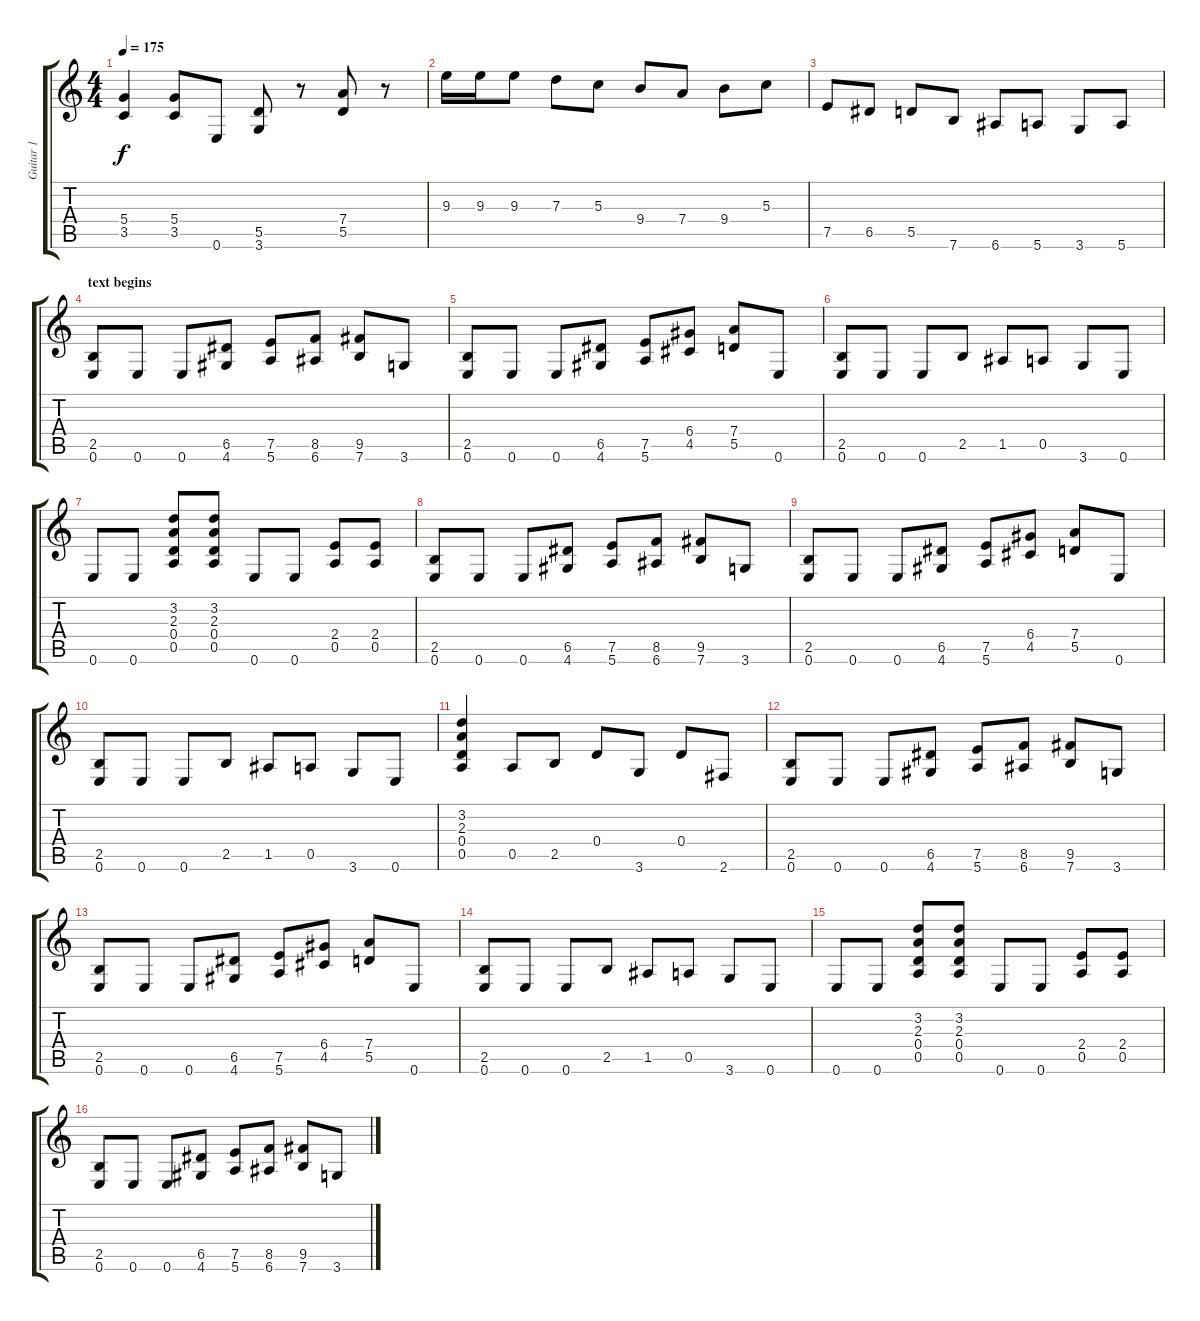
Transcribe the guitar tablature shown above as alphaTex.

\track ("Guitar 1" "Guitar 1") {instrument distortionguitar}
\staff {score tabs}
\tuning (E4 B3 G3 D3 A2 E2) {hide}
\ts (4 4)
\tempo 175
\clef g2
\ks c
(5.4 3.5).4{dy f} (5.4 3.5).8 0.6.8 (5.5 3.6).8 r.8 (7.4 5.5).8 r.8 |
9.3.16 9.3.16 9.3.8 7.3.8 5.3.8 9.4.8 7.4.8 9.4.8 5.3.8 |
7.5.8 6.5.8 5.5.8 7.6.8 6.6.8 5.6.8 3.6.8 5.6.8 |
\section ("" "text begins")
(2.5 0.6).8 0.6.8 0.6.8 (6.5 4.6).8 (7.5 5.6).8 (8.5 6.6).8 (9.5 7.6).8 3.6.8 |
(2.5 0.6).8 0.6.8 0.6.8 (6.5 4.6).8 (7.5 5.6).8 (6.4 4.5).8 (7.4 5.5).8 0.6.8 |
(2.5 0.6).8 0.6.8 0.6.8 2.5.8 1.5.8 0.5.8 3.6.8 0.6.8 |
0.6.8 0.6.8 (3.2 2.3 0.4 0.5).8 (3.2 2.3 0.4 0.5).8 0.6.8 0.6.8 (2.4 0.5).8 (2.4 0.5).8 |
(2.5 0.6).8 0.6.8 0.6.8 (6.5 4.6).8 (7.5 5.6).8 (8.5 6.6).8 (9.5 7.6).8 3.6.8 |
(2.5 0.6).8 0.6.8 0.6.8 (6.5 4.6).8 (7.5 5.6).8 (6.4 4.5).8 (7.4 5.5).8 0.6.8 |
(2.5 0.6).8 0.6.8 0.6.8 2.5.8 1.5.8 0.5.8 3.6.8 0.6.8 |
(3.2 2.3 0.4 0.5).4 0.5.8 2.5.8 0.4.8 3.6.8 0.4.8 2.6.8 |
(2.5 0.6).8 0.6.8 0.6.8 (6.5 4.6).8 (7.5 5.6).8 (8.5 6.6).8 (9.5 7.6).8 3.6.8 |
(2.5 0.6).8 0.6.8 0.6.8 (6.5 4.6).8 (7.5 5.6).8 (6.4 4.5).8 (7.4 5.5).8 0.6.8 |
(2.5 0.6).8 0.6.8 0.6.8 2.5.8 1.5.8 0.5.8 3.6.8 0.6.8 |
0.6.8 0.6.8 (3.2 2.3 0.4 0.5).8 (3.2 2.3 0.4 0.5).8 0.6.8 0.6.8 (2.4 0.5).8 (2.4 0.5).8 |
(2.5 0.6).8 0.6.8 0.6.8 (6.5 4.6).8 (7.5 5.6).8 (8.5 6.6).8 (9.5 7.6).8 3.6.8
